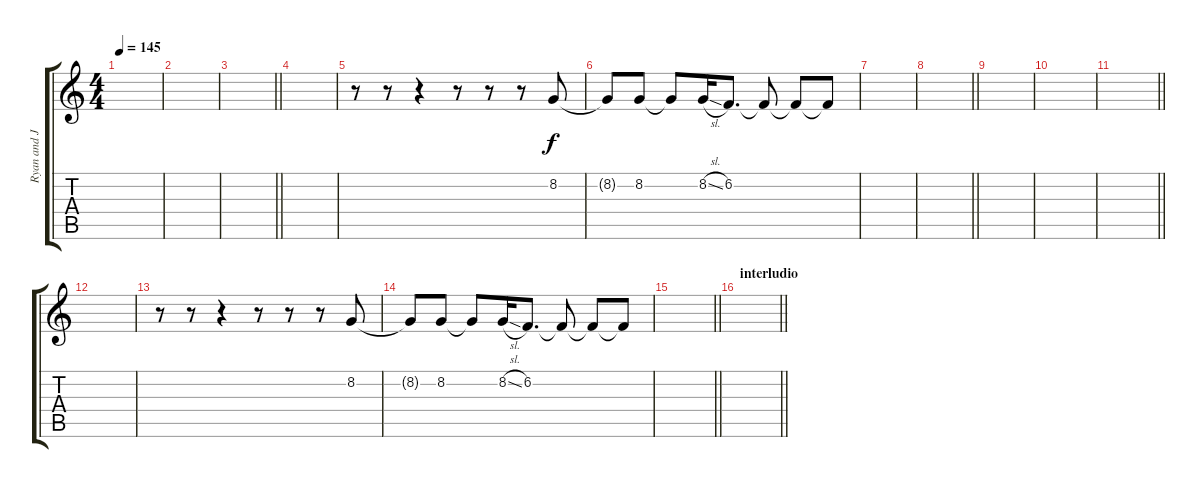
\track ("Ryan and Jon's  voice" "Ryan and J") {mute instrument altosax}
\staff {score tabs}
\tuning (E4 B3 G3 D3 A2 E2) {hide}
\ts (4 4)
\section ("" "")
\tempo 145
\clef g2
\ks c
|
|
\barLineRight lightlight
|
|
r.8 r.8 r.4 r.8 r.8 r.8 8.2.8 |
8.2{t}.8 8.2.8 8.2{t}.8 8.2{sl}.16 6.2.8{d} 6.2{t}.8 6.2{t}.8 6.2{t}.8 |
|
\barLineRight lightlight
|
|
|
\barLineRight lightlight
|
|
r.8 r.8 r.4 r.8 r.8 r.8 8.2.8 |
8.2{t}.8 8.2.8 8.2{t}.8 8.2{sl}.16 6.2.8{d} 6.2{t}.8 6.2{t}.8 6.2{t}.8 |
\barLineRight lightlight
|
\section ("" "interludio")
\barLineRight lightlight
